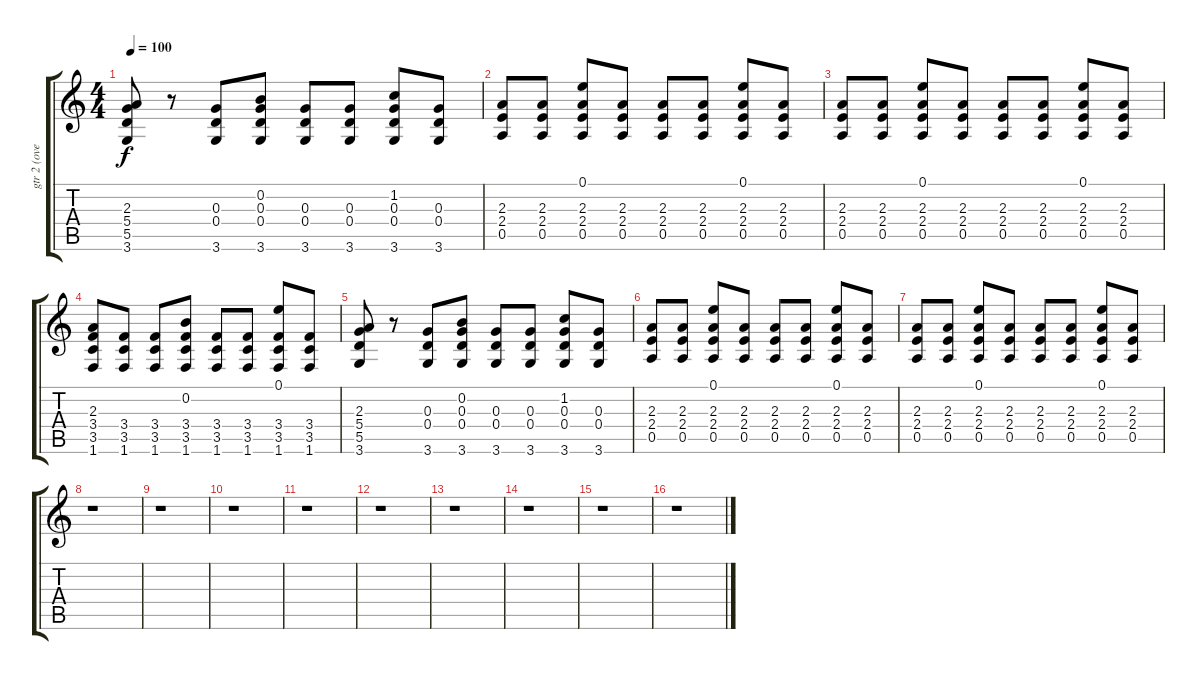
\track ("gtr 2 (overdriven)" "gtr 2 (ove") {instrument overdrivenguitar}
\staff {score tabs}
\tuning (E4 B3 G3 D3 A2 E2) {hide}
\ts (4 4)
\tempo 100
\clef g2
\ks c
(2.3 5.4 5.5 3.6).8{dy f} r.8 (0.3 0.4 3.6).8 (0.2 0.3 0.4 3.6).8 (0.3 0.4 3.6).8 (0.3 0.4 3.6).8 (1.2 0.3 0.4 3.6).8 (0.3 0.4 3.6).8 |
(2.3 2.4 0.5).8 (2.3 2.4 0.5).8 (0.1 2.3 2.4 0.5).8 (2.3 2.4 0.5).8 (2.3 2.4 0.5).8 (2.3 2.4 0.5).8 (0.1 2.3 2.4 0.5).8 (2.3 2.4 0.5).8 |
(2.3 2.4 0.5).8 (2.3 2.4 0.5).8 (0.1 2.3 2.4 0.5).8 (2.3 2.4 0.5).8 (2.3 2.4 0.5).8 (2.3 2.4 0.5).8 (0.1 2.3 2.4 0.5).8 (2.3 2.4 0.5).8 |
(2.3 3.4 3.5 1.6).8 (3.4 3.5 1.6).8 (3.4 3.5 1.6).8 (0.2 3.4 3.5 1.6).8 (3.4 3.5 1.6).8 (3.4 3.5 1.6).8 (0.1 3.4 3.5 1.6).8 (3.4 3.5 1.6).8 |
(2.3 5.4 5.5 3.6).8 r.8 (0.3 0.4 3.6).8 (0.2 0.3 0.4 3.6).8 (0.3 0.4 3.6).8 (0.3 0.4 3.6).8 (1.2 0.3 0.4 3.6).8 (0.3 0.4 3.6).8 |
(2.3 2.4 0.5).8 (2.3 2.4 0.5).8 (0.1 2.3 2.4 0.5).8 (2.3 2.4 0.5).8 (2.3 2.4 0.5).8 (2.3 2.4 0.5).8 (0.1 2.3 2.4 0.5).8 (2.3 2.4 0.5).8 |
(2.3 2.4 0.5).8 (2.3 2.4 0.5).8 (0.1 2.3 2.4 0.5).8 (2.3 2.4 0.5).8 (2.3 2.4 0.5).8 (2.3 2.4 0.5).8 (0.1 2.3 2.4 0.5).8 (2.3 2.4 0.5).8 |
r.1 |
r.1 |
r.1 |
r.1 |
r.1 |
r.1 |
r.1 |
r.1 |
r.1
